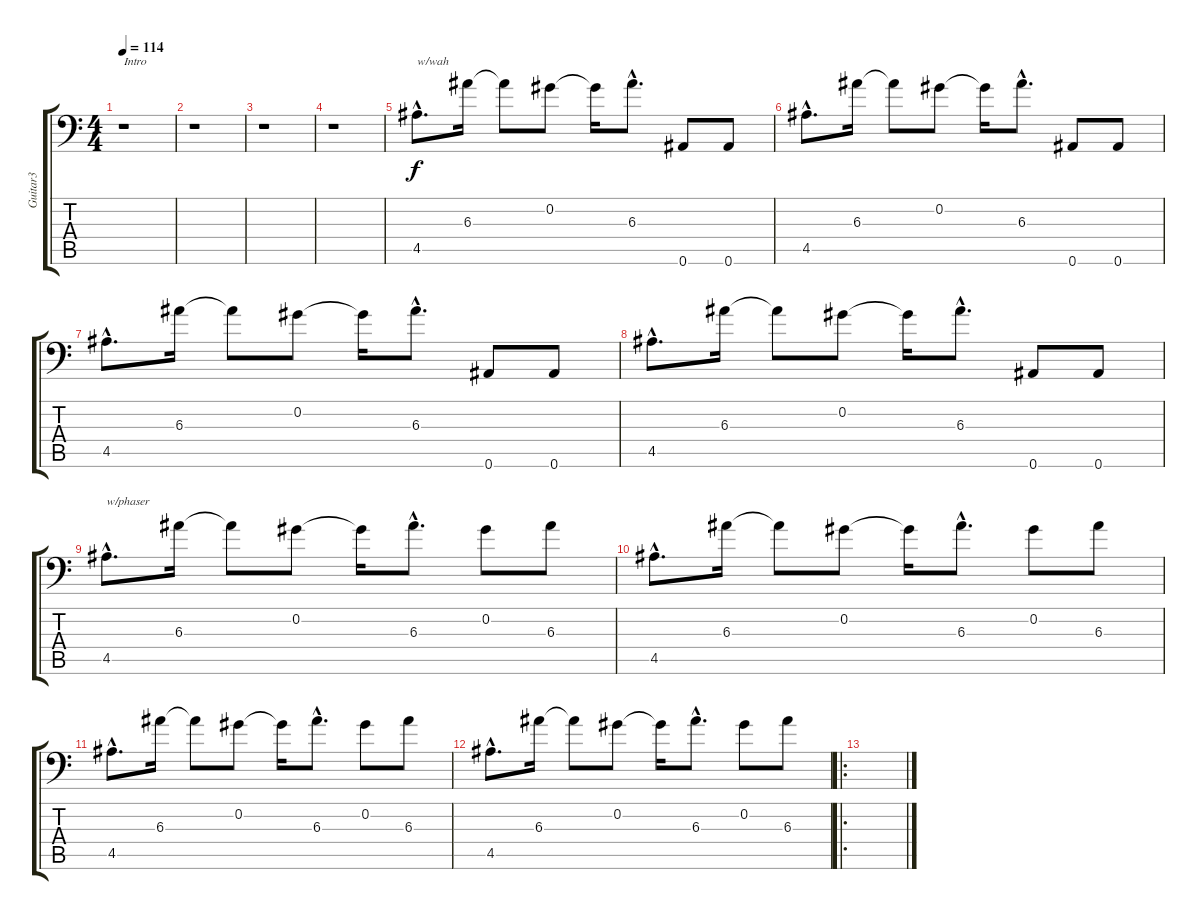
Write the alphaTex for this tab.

\track ("Guitar3" "Guitar3") {instrument overdrivenguitar}
\staff {score tabs}
\tuning (Db4 Ab3 E3 B2 Gb2 Bb1) {hide}
\ts (4 4)
\tempo 114
\clef f4
\ks c
r.1{txt "Intro" dy f instrument overdrivenguitar} |
r.1 |
r.1 |
r.1 |
4.5{hac}.8{d txt "w/wah"} 6.3.16 6.3{t}.8 0.2.8 0.2{t}.16 6.3{hac}.8{d} 0.6.8 0.6.8 |
4.5{hac}.8{d} 6.3.16 6.3{t}.8 0.2.8 0.2{t}.16 6.3{hac}.8{d} 0.6.8 0.6.8 |
4.5{hac}.8{d} 6.3.16 6.3{t}.8 0.2.8 0.2{t}.16 6.3{hac}.8{d} 0.6.8 0.6.8 |
4.5{hac}.8{d} 6.3.16 6.3{t}.8 0.2.8 0.2{t}.16 6.3{hac}.8{d} 0.6.8 0.6.8 |
4.5{hac}.8{d txt "w/phaser"} 6.3.16 6.3{t}.8 0.2.8 0.2{t}.16 6.3{hac}.8{d} 0.2.8 6.3.8 |
4.5{hac}.8{d} 6.3.16 6.3{t}.8 0.2.8 0.2{t}.16 6.3{hac}.8{d} 0.2.8 6.3.8 |
4.5{hac}.8{d} 6.3.16 6.3{t}.8 0.2.8 0.2{t}.16 6.3{hac}.8{d} 0.2.8 6.3.8 |
4.5{hac}.8{d} 6.3.16 6.3{t}.8 0.2.8 0.2{t}.16 6.3{hac}.8{d} 0.2.8 6.3.8 |
\ro
